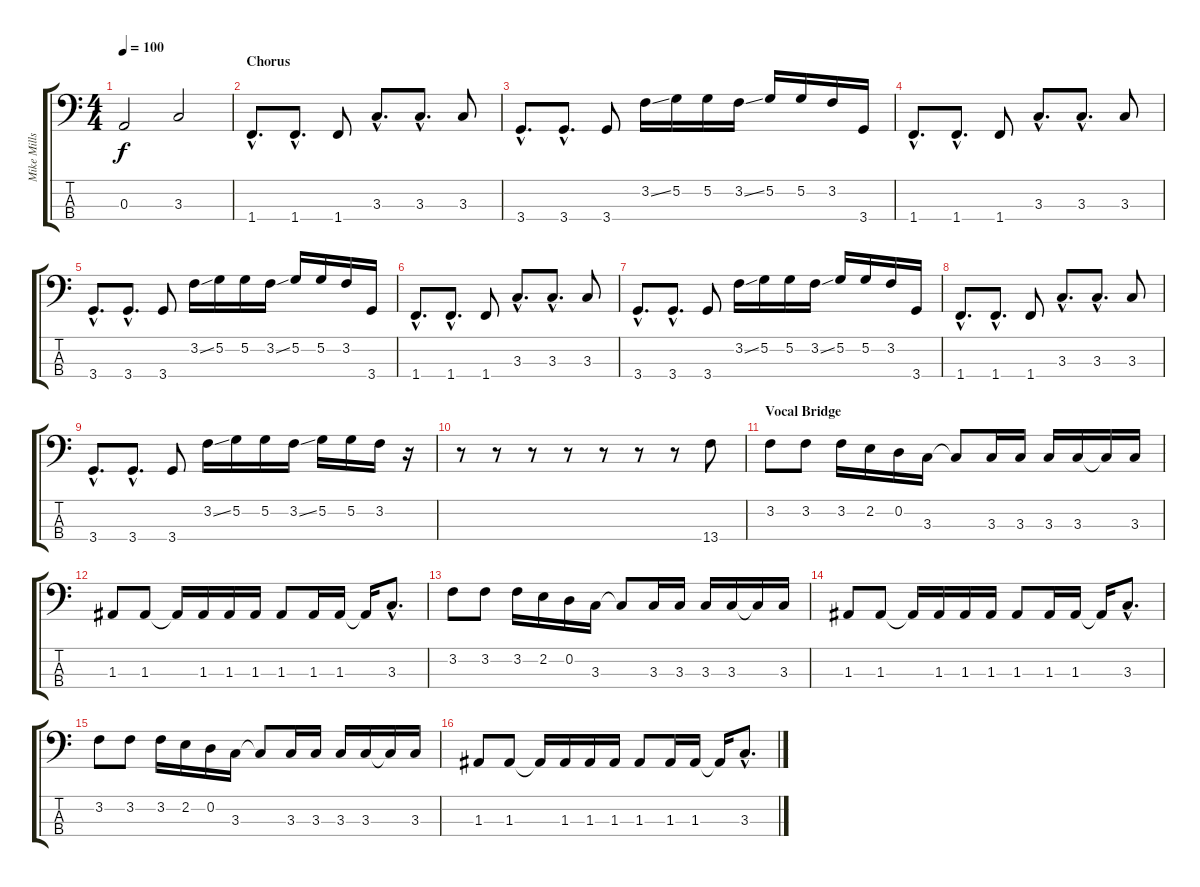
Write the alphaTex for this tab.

\track ("Mike Mills (Bass)" "Mike Mills") {instrument electricbassfinger}
\staff {score tabs}
\tuning (G2 D2 A1 E1) {hide}
\ts (4 4)
\tempo 100
\clef f4
\ks c
0.3.2{dy f} 3.3.2 |
\section ("" "Chorus")
1.4{hac}.8{d} 1.4{hac}.8{d} 1.4.8 3.3{hac}.8{d} 3.3{hac}.8{d} 3.3.8 |
3.4{hac}.8{d} 3.4{hac}.8{d} 3.4.8 3.2{ss}.16 5.2.16 5.2.16 3.2{ss}.16 5.2.16 5.2.16 3.2.16 3.4.16 |
1.4{hac}.8{d} 1.4{hac}.8{d} 1.4.8 3.3{hac}.8{d} 3.3{hac}.8{d} 3.3.8 |
3.4{hac}.8{d} 3.4{hac}.8{d} 3.4.8 3.2{ss}.16 5.2.16 5.2.16 3.2{ss}.16 5.2.16 5.2.16 3.2.16 3.4.16 |
1.4{hac}.8{d} 1.4{hac}.8{d} 1.4.8 3.3{hac}.8{d} 3.3{hac}.8{d} 3.3.8 |
3.4{hac}.8{d} 3.4{hac}.8{d} 3.4.8 3.2{ss}.16 5.2.16 5.2.16 3.2{ss}.16 5.2.16 5.2.16 3.2.16 3.4.16 |
1.4{hac}.8{d} 1.4{hac}.8{d} 1.4.8 3.3{hac}.8{d} 3.3{hac}.8{d} 3.3.8 |
3.4{hac}.8{d} 3.4{hac}.8{d} 3.4.8 3.2{ss}.16 5.2.16 5.2.16 3.2{ss}.16 5.2.16 5.2.16 3.2.16 r.16 |
r.8 r.8 r.8 r.8 r.8 r.8 r.8 13.4.8 |
\section ("" "Vocal Bridge")
3.2.8 3.2.8 3.2.16 2.2.16 0.2.16 3.3.16 3.3{t}.8 3.3.16 3.3.16 3.3.16 3.3.16 3.3{t}.16 3.3.16 |
1.3.8 1.3.8 1.3{t}.16 1.3.16 1.3.16 1.3.16 1.3.8 1.3.16 1.3.16 1.3{t}.16 3.3{hac}.8{d} |
3.2.8 3.2.8 3.2.16 2.2.16 0.2.16 3.3.16 3.3{t}.8 3.3.16 3.3.16 3.3.16 3.3.16 3.3{t}.16 3.3.16 |
1.3.8 1.3.8 1.3{t}.16 1.3.16 1.3.16 1.3.16 1.3.8 1.3.16 1.3.16 1.3{t}.16 3.3{hac}.8{d} |
3.2.8 3.2.8 3.2.16 2.2.16 0.2.16 3.3.16 3.3{t}.8 3.3.16 3.3.16 3.3.16 3.3.16 3.3{t}.16 3.3.16 |
1.3.8 1.3.8 1.3{t}.16 1.3.16 1.3.16 1.3.16 1.3.8 1.3.16 1.3.16 1.3{t}.16 3.3{hac}.8{d}
